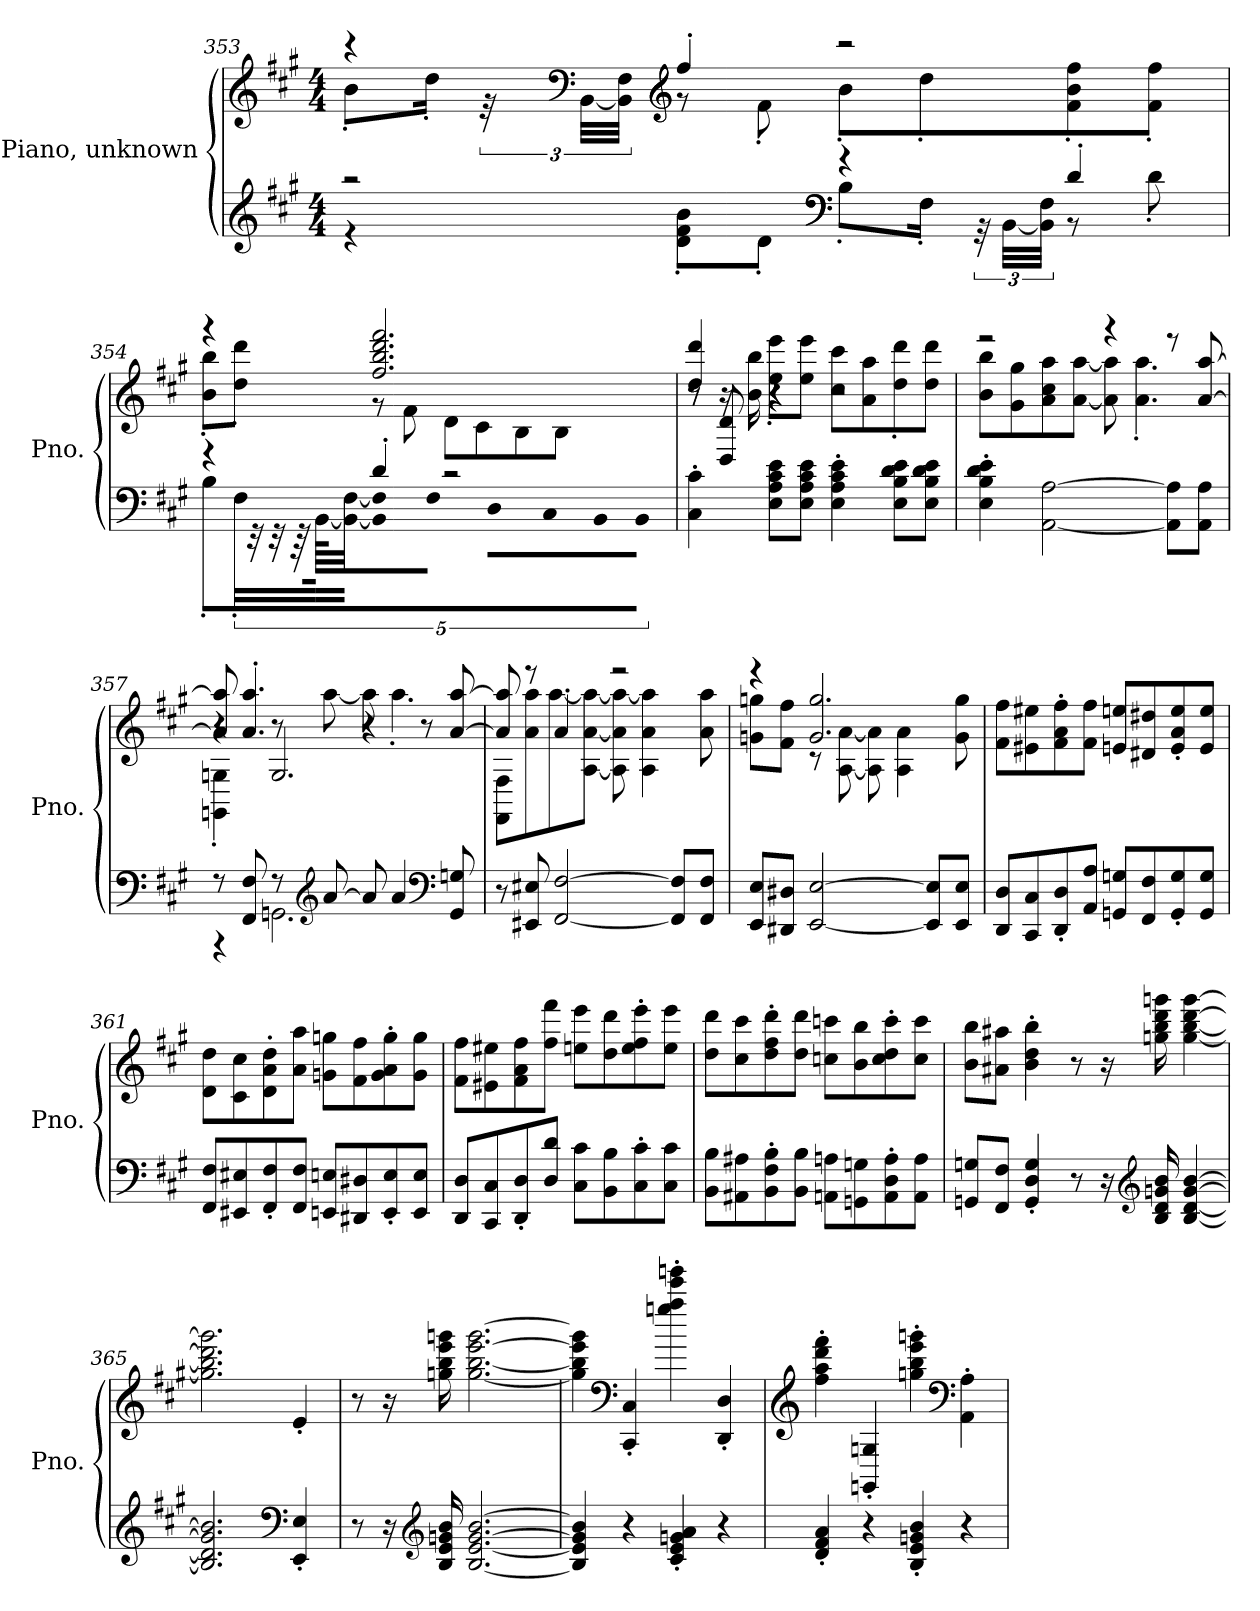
**kern	**kern
*part1	*part1
*staff2	*staff1
*I"Piano, unknown	*
*I'Pno.	*
*clefG2	*clefG2
*k[f#c#g#]	*k[f#c#g#]
*M4/4	*M4/4
=353	=353
*^	*^
2r	4r	4r	8b'\L
.	.	.	16dd'\Jk
.	.	.	48r
*	*	*clefF4	*
.	.	.	[48BB\LLL
.	.	.	48BB\] 48F#\JJJ
*	*	*clefG2	*
.	8d\' 8f#\' 8b\'L	4ff#'/	8r
.	8d'\J	.	8f#'\
*clefF4	*	*	*
4r	8B'\L	2r	8b'\L
.	16F#'\Jk	.	8dd'\
.	48r	.	.
.	[48BB\LLL	.	.
.	48BB\] 48F#\JJJ	.	.
4d'/	8r	.	8f#\' 8b\' 8ff#\'
.	8d'\	.	8f#\' 8ff#\'J
!!LO:LB:g=z	!!
=354	=354	=354	=354
4r	8B'\L	4r	8b\' 8bb\'L
.	40F#'\Jkk	.	8dd\' 8ddd\'J
.	40r	.	.
.	40r	.	.
.	80r	.	.
.	[80BB\KLLL	.	.
.	40BB\_ [40F#\JJ	.	.
4d'/	8BB\] 8F#\]	2.ff#/ 2.bb/ 2.ddd/ 2.fff#/	8r
.	8F#\J	.	8f#\
2r	8D\L	.	8d\L
.	8C#\	.	8c#\
.	8BB\	.	8B\
.	8BB\J	.	8B\J
*v	*v	*	*
=355	=355	=355
*	*	*^
4C#\' 4c#\'	4dd/ 4ddd/	8r	8r
.	.	16r	8D/ 8d/
.	.	16b\ 16bb\	.
8E\ 8A\ 8c#\ 8e\L	4r	8ee\' 8eee\'L	4r
8E\ 8A\ 8c#\ 8e\J	.	8ee\ 8eee\J	.
4E\' 4A\' 4c#\' 4e\'	2r	8cc#\ 8ccc#\L	2r
.	.	8a\ 8aa\	.
8E\ 8B\ 8d\ 8e\L	.	8dd\' 8ddd\'	.
8E\ 8B\ 8d\ 8e\J	.	8dd\ 8ddd\J	.
*	*	*v	*v
=356	=356	=356
4E\' 4B\' 4d\' 4e\'	2r	8b\ 8bb\L
.	.	8g#\ 8gg#\
[2AA\ [2A\	.	8a\ 8cc#\ 8aa\
.	.	[8a\ [8aa\J
.	4r	8a\] 8aa\]
.	.	4.a\' 4.aa\'
8AA\] 8A\]L	8r	.
8AA\ 8A\J	[8a/ [8aa/	.
!!LO:LB:g=z
=357	=357	=357
*^	*	*^
8r	4r	8a/] 8aa/]	4GGn\' 4Gn\'	4r
8FF#/ 8F#/	.	4.a/' 4.aa/'	.	.
8r	2.GGn\	.	8r	2.G/
*clefG2	*	*	*	*
[8a/	.	.	[8aa\	.
8a/]	.	4r	8aa\]	.
4a/	.	.	4.aa'\	.
.	.	8r	.	.
*clefF4	*	*	*	*
8GG/ 8Gn/	.	[8a/ [8aa/	.	.
*v	*v	*	*	*
*	*	*v	*v
=358	=358	=358
8r	8a/] 8aa/]	8FF#\ 8F#\L
8EE#X/ 8E#X/	8r	8a\ 8aa\
[2FF#/ [2F#/	4a'/	[8aa\
.	.	[8A\ [8a\ 8aa\_J
.	2r	8A\] 8a\] 8aa\_
.	.	4A\ 4a\ 4aa\]
8FF#/] 8F#/]L	.	.
8FF#/ 8F#/J	.	8a\ 8aa\
=359	=359	=359
8EE/ 8E/L	4r	8gn\ 8ggn\L
8DD#X/ 8D#X/J	.	8f#\ 8ff#\J
[2EE/ [2E/	2.g/ 2.gg/	8r
.	.	[8A\ [8a\
.	.	8A\] 8a\]
.	.	4A\ 4a\
8EE/] 8E/]L	.	.
8EE/ 8E/J	.	8g\ 8gg\
*	*v	*v
!!LO:LB:g=z
=360	=360
8DD/ 8D/L	8f#\ 8ff#\L
8CC#/ 8C#/	8e#X\ 8ee#X\
8DD/' 8D/'	8f#\' 8a\' 8ff#\'
8AA/ 8A/J	8f#\ 8ff#\J
8GGn/ 8Gn/L	8en/ 8een/L
8FF#/ 8F#/	8d#X/ 8dd#X/
8GG/' 8G/'	8e/' 8a/' 8ee/'
8GG/ 8G/J	8e/ 8ee/J
=361	=361
8FF#/ 8F#/L	8d\ 8dd\L
8EE#X/ 8E#X/	8c#\ 8cc#\
8FF#/' 8F#/'	8d\' 8a\' 8dd\'
8FF#/ 8F#/J	8a\ 8aa\J
8EEn/ 8En/L	8gn\ 8ggn\L
8DD#X/ 8D#X/	8f#\ 8ff#\
8EE/' 8E/'	8g\' 8a\' 8gg\'
8EE/ 8E/J	8g\ 8gg\J
=362	=362
8DD/ 8D/L	8f#\ 8ff#\L
8CC#/ 8C#/	8e#X\ 8ee#X\
8DD/' 8D/'	8f#\ 8a\ 8ff#\
8D/ 8d/J	8ff#\ 8fff#\J
8C#\ 8c#\L	8een\ 8eee\L
8BB\ 8B\	8dd\ 8ddd\
8C#\' 8c#\'	8ee\' 8ff#\' 8eee\'
8C#\ 8c#\J	8ee\ 8eee\J
!!LO:PB:g=z
=363	=363
8BB\ 8B\L	8dd\ 8ddd\L
8AA#X\ 8A#X\	8cc#\ 8ccc#\
8BB\' 8F#\' 8B\'	8dd\' 8ff#\' 8ddd\'
8BB\ 8B\J	8dd\ 8ddd\J
8AAn\ 8An\L	8ccn\ 8cccn\L
8GGn\ 8Gn\	8b\ 8bb\
8AA\' 8D\' 8A\'	8cc\' 8dd\' 8ccc\'
8AA\ 8A\J	8cc\ 8ccc\J
=364	=364
8GGn/ 8Gn/L	8b\ 8bb\L
8FF#/ 8F#/J	8a#X\ 8aa#X\J
4GG/' 4D/' 4G/'	4b\' 4dd\' 4bb\'
8r	8r
16r	16r
*clefG2	*
16B/ 16d/ 16gn/ 16b/	16ggn\ 16bb\ 16ddd\ 16gggn\
[4B/ [4d/ [4g/ [4b/	[4gg\ [4bb\ [4ddd\ [4ggg\
=365	=365
2.B/] 2.d/] 2.g/] 2.b/]	2.gg\] 2.bb\] 2.ddd\] 2.ggg\]
*clefF4	*
4EE/' 4E/'	4e'/
=366	=366
8r	8r
16r	16r
*clefG2	*
16B/ 16e/ 16gn/ 16b/	16ggn\ 16bb\ 16eee\ 16gggn\
[2.B/ [2.e/ [2.g/ [2.b/	[2.gg\ [2.bb\ [2.eee\ [2.ggg\
!!LO:LB:g=z
=367	=367
4B/] 4e/] 4g/] 4b/]	4gg\] 4bb\] 4eee\] 4ggg\]
*	*clefF4
4r	4CC#/' 4C#/'
4c#/' 4e/' 4gn/' 4a/'	4ggn\' 4aa\' 4eee\' 4gggn\'
4r	4DD/' 4D/'
=368	=368
*	*clefG2
4d/' 4f#/' 4a/'	4ff#\' 4aa\' 4ddd\' 4fff#\'
4r	4GGn/' 4Gn/'
4B/' 4e/' 4gn/' 4b/'	4ggn\' 4bb\' 4eee\' 4gggn\'
*	*clefF4
4r	4AA\' 4A\'
=	=
*-	*-
